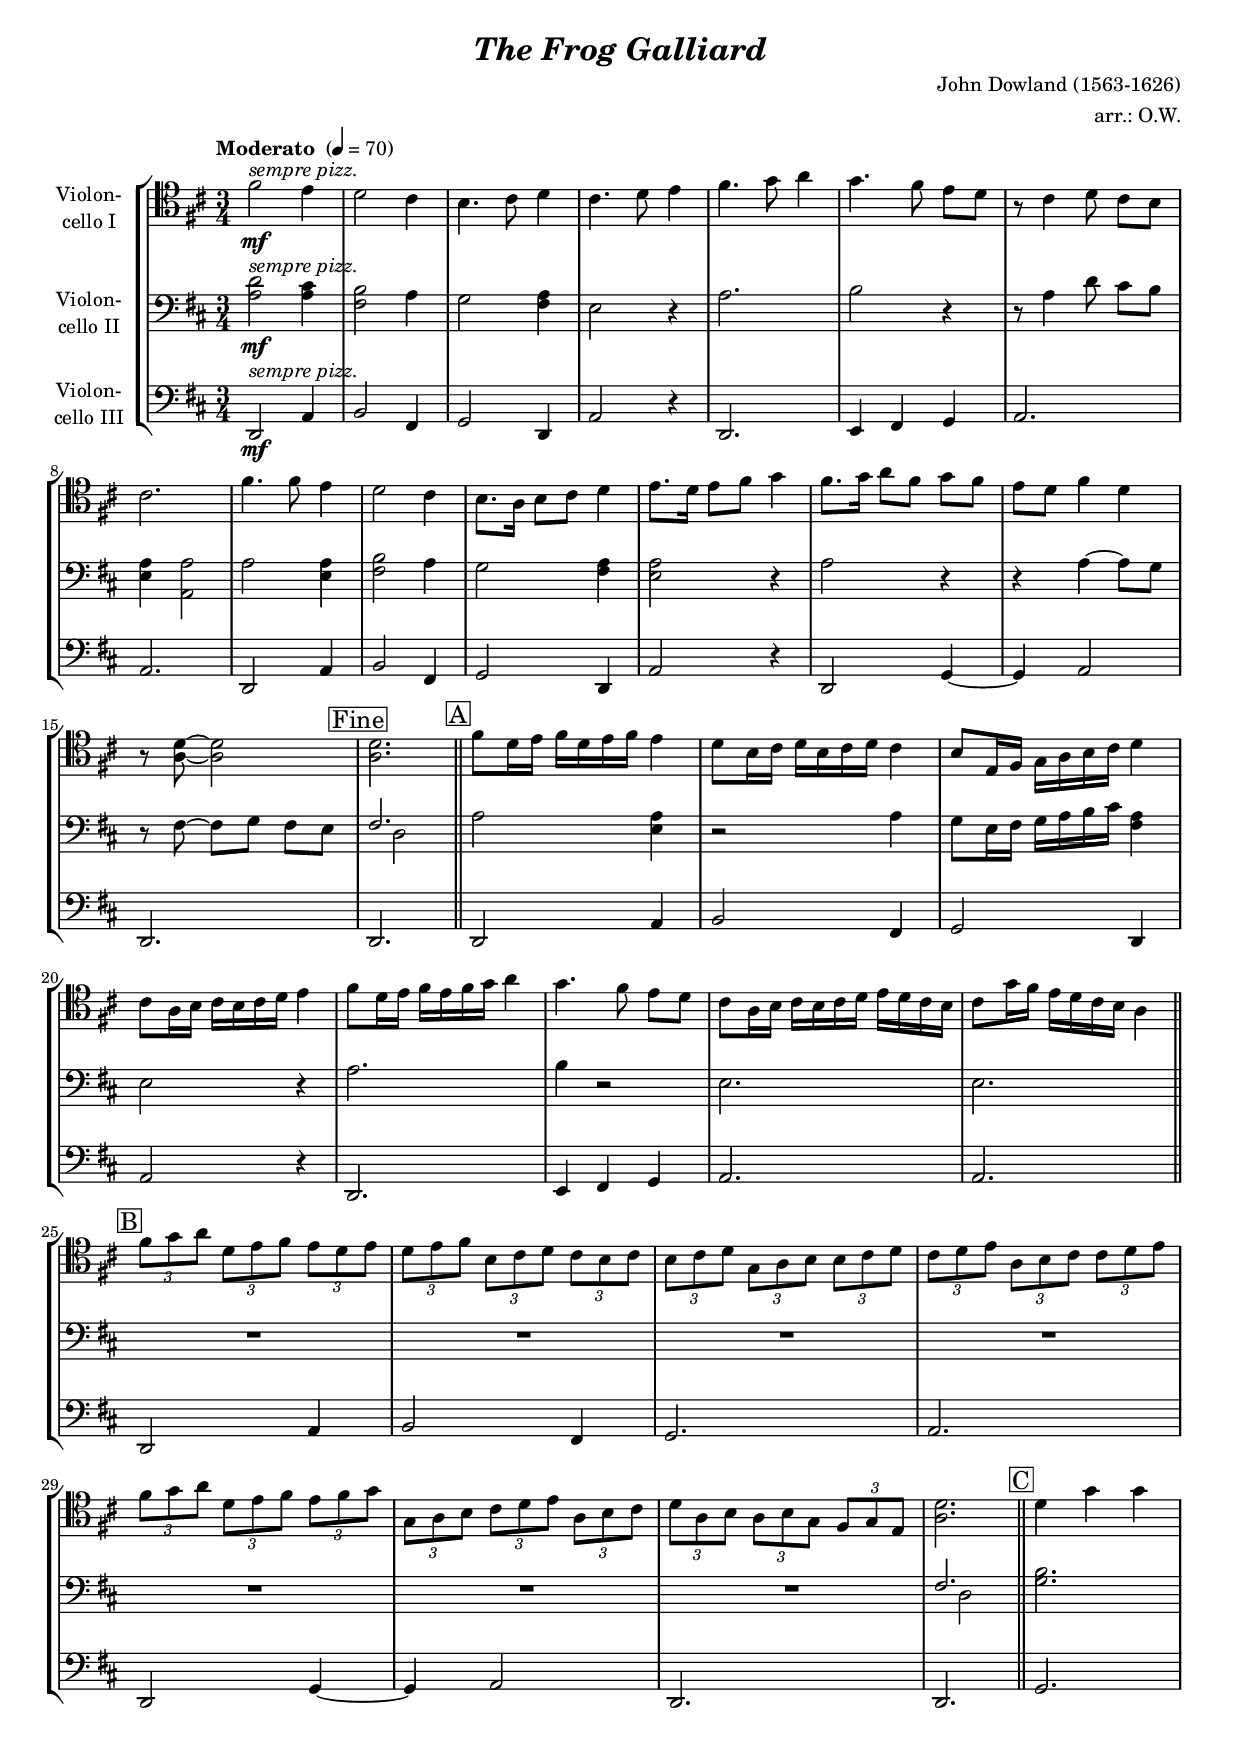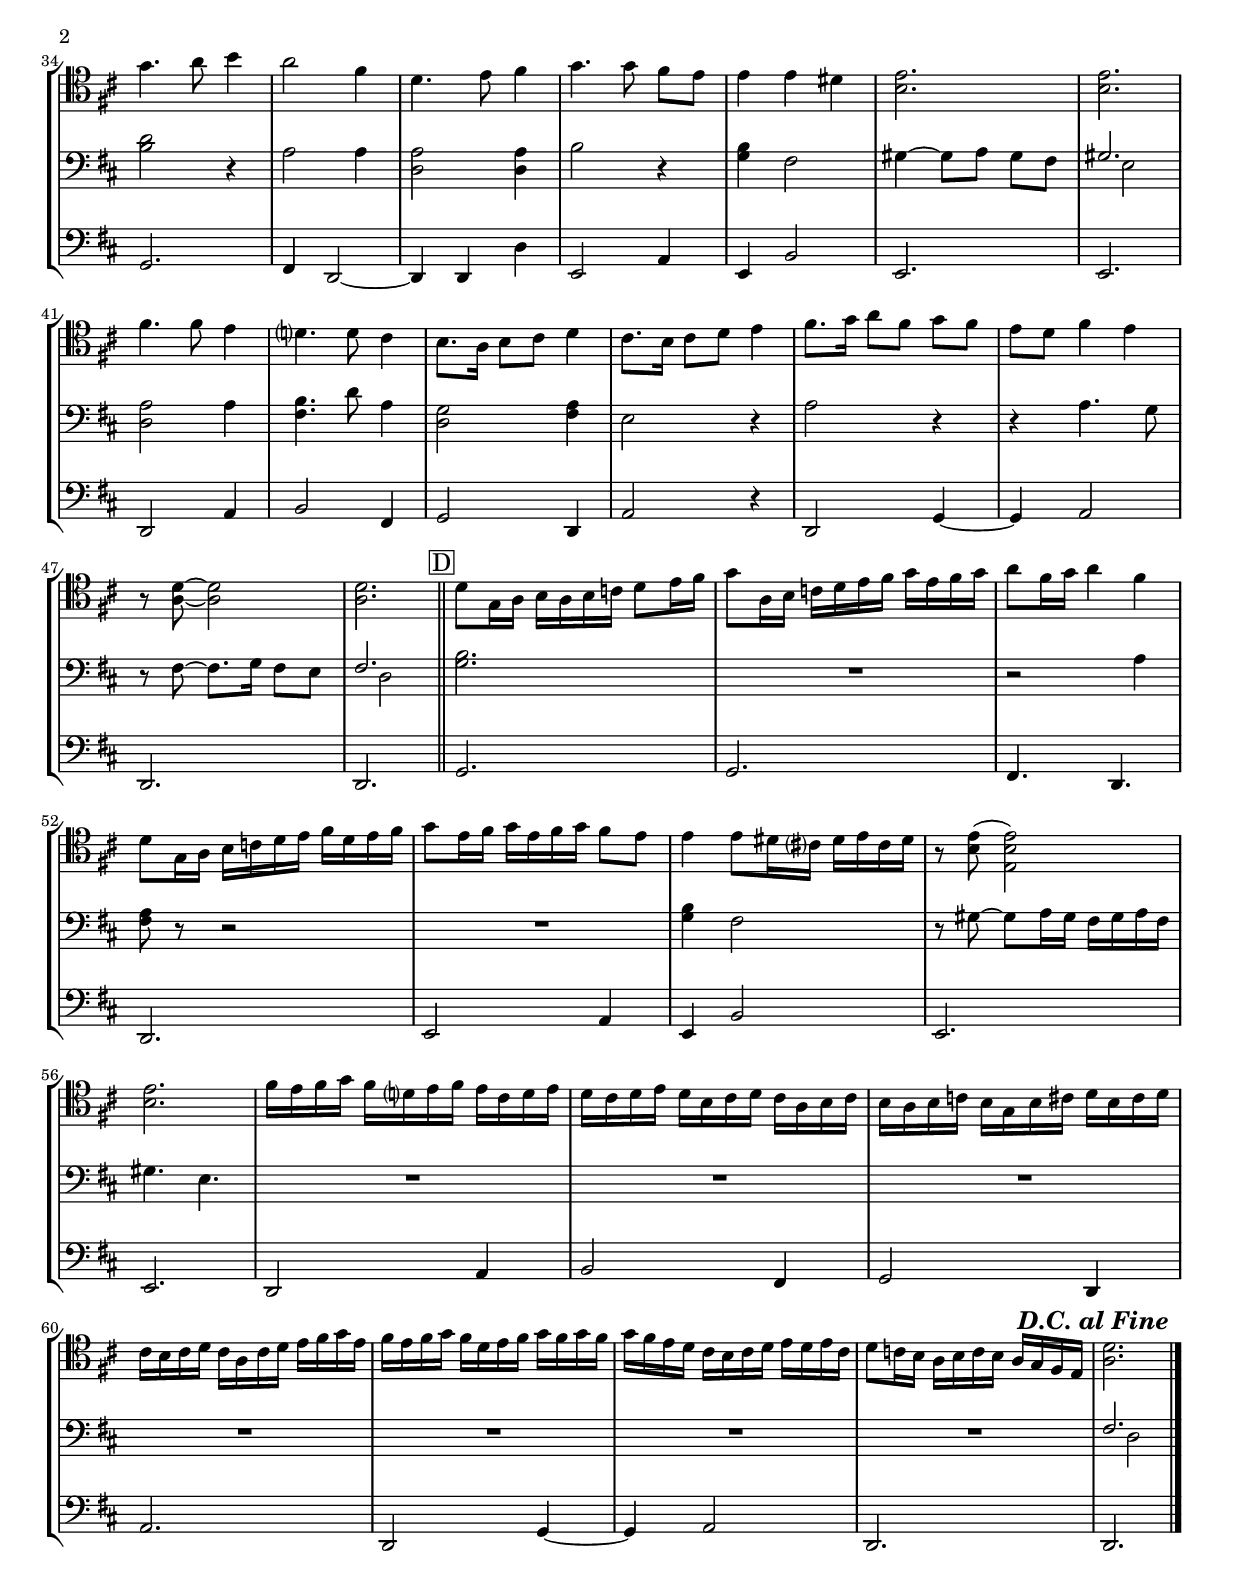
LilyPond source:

\version "2.14.2"
\include "deutsch.ly"

#(set-global-staff-size 17.25)

\header {
  title     = \markup \bold \italic "The Frog Galliard"
  composer  = "John Dowland (1563-1626)"
  arranger  = "arr.: O.W." 
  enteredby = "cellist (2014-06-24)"
}

voiceconsts = {
  \key d \major
  \time 3/4
  \clef "bass"
  \tempo "Moderato " 4=70
  %\numericTimeSignature
  \compressFullBarRests
  % Set default beaming for all staves
  \set Timing.beamExceptions = #'()
  \set Timing.baseMoment     = #(ly:make-moment 1 4)
  \set Timing.beatStructure  = #'(1 1 1)
  \set tupletSpannerDuration = #(ly:make-moment 1 4)
}

%mihi = "clarinet"
%milo = "bassoon"
mihi = "acoustic guitar (nylon)"
milo = "acoustic guitar (nylon)"

dcaf = \mark \markup \bold \italic "D.C. al Fine"
fine = \mark \markup \box "Fine"
sepi = \markup \italic "sempre pizz."

boxa = { \bar "||" \mark \markup \box "A" }
boxb = { \bar "||" \mark \markup \box "B" }
boxc = { \bar "||" \mark \markup \box "C" }
boxd = { \bar "||" \mark \markup \box "D" }

va = \relative c' {
   \voiceconsts
   \clef "tenor"

   fis2\mf^\sepi e4
   d2 cis4
   h4. cis8 d4
   cis4. d8 e4
   fis4. g8 a4
   g4. fis8 e d

   r cis4 d8 cis h
   cis2.
   fis4. fis8 e4
   d2 cis4
   h8. a16 h8 cis d4
   e8.d16 e8 fis g4

   fis8. g16 a8 fis g fis
   e d fis4 d
   r8 <a d>~ <a d>2
   \fine <a d>2. \boxa
   fis'8 d16 e fis d e fis e4

   d8 h16 cis d h cis d cis4
   h8 e,16 fis g a h cis d4
   cis8 a16 h cis h cis d e4
   fis8 d16 e fis e fis g a4

   g4. fis8 e d
   cis a16 h cis h cis d e d cis h
   cis8 g'16 fis e d cis h a4 \boxb
   \times 2/3 { fis'8 g a d, e fis e d e }

   \times 2/3 { d e fis h, cis d cis h cis }
   \times 2/3 { h cis d g, a h h cis d }
   \times 2/3 { cis d e a, h cis cis d e }
   \times 2/3 { fis g a d, e fis e fis g }

   \times 2/3 { g, a h cis d e a, h cis }
   \times 2/3 { d a h a h g fis g e }
   <a d>2. \boxc
   d4 g g
   g4. a8 h4

   a2 fis4
   d4. e8 fis4
   g4. g8 fis e
   e4 e dis
   <h e>2.
   <h e>

   fis'4. fis8 e4
   d?4. d8 cis4
   h8. a16 h8 cis d4
   cis8. h16 cis8 d e4
   fis8. g16 a8 fis g fis

   e d fis4 e
   r8 <a, d>~ <a d>2
   <a d>2. \boxd
   d8 g,16 a h a h c d8 e16 fis

   g8 a,16 h c d e fis g e fis g
   a8 fis16 g a4 fis
   d8 g,16 a h c d e fis d e fis
   g8 e16 fis g e fis g fis8 e

   e4 e8 dis16 cis? dis e cis dis
   r8 <h e>( <e, h' e>2)
   <h' e>2.
   fis'16 e fis g fis d? e fis e cis d e

   d cis d e d h cis d cis a h cis
   h a h c h g h cis d h cis d
   cis h cis d cis a cis d e fis g e

   fis e fis g fis d e fis g fis g fis
   g fis e d cis h cis d e d e cis
   d8 c16 h a h c h a g fis e
   \dcaf <a d>2. \bar "|."
}

vb = \relative c' {
   \voiceconsts

   <a d>2\mf^\sepi <a cis>4
   <fis h>2 a4
   g2 <fis a>4
   e2 r4
   a2.
   h2 r4

   r8 a4 d8 cis h
   <e, a>4 <a, a'>2
   a' <e a>4
   <fis h>2 a4
   g2 <fis a>4
   <e a>2 r4

   a2 r4
   r a~ a8 g
   r fis~ fis g fis e
   \fine << fis2. \\ { s4 d2 } >> \boxa
   a' <e a>4

   r2 a4
   g8 e16 fis g a h cis <fis, a>4
   e2 r4
   a2.

   h4 r2
   e,2.
   e \boxb
   R2.*7
   << fis2. \\ { s4 d2 } >>
   <g h>2.
   <h d>2 r4

   a2 a4
   <d, a'>2 <d a'>4
   h'2 r4
   <g h> fis2
   gis4~ gis8 a gis fis
   << gis2. \\ { s4 e2 } >>

   <d a'> a'4
   <fis h>4. d'8 a4
   <d, g>2 <fis a>4
   e2 r4
   a2 r4

   r a4. g8
   r fis~ fis8. g16 fis8 e
   << fis2. \\ { s4 d2 } >> \boxd
   <g h>2.

   R2.
   r2 a4
   <fis a>8 r r2
   R2.

   <g h>4 fis2
   r8 gis~ gis a16 gis fis gis a fis
   gis4. e
   R2.*7
   \dcaf << fis2. \\ { s4 d2 } >> \bar "|."
}

vc = \relative c, {
   \voiceconsts

   d2\mf^\sepi a'4
   h2 fis4
   g2 d4
   a'2 r4
   d,2.
   e4 fis g

   a2.
   a
   d,2 a'4
   h2 fis4
   g2 d4
   a'2 r4

   d,2 g4~
   g a2
   d,2.
   \fine d \boxa
   d2 a'4

   h2 fis4
   g2 d4
   a'2 r4
   d,2.

   e4 fis g
   a2.
   a \boxb
   d,2 a'4

   h2 fis4
   g2.
   a
   d,2 g4~

   g a2
   d,2.
   d \boxc
   g
   g

   fis4 d2~
   d4 d d'
   e,2 a4
   e h'2
   e,2.
   e

   d2 a'4
   h2 fis4
   g2 d4
   a'2 r4
   d,2
   g4~

   g a2
   d,2.
   d \boxd
   g

   g
   fis4. d
   d2.
   e2 a4

   e h'2
   e,2.
   e
   d2 a'4

   h2 fis4
   g2 d4
   a'2.

   d,2 g4~
   g a2
   d,2.
   \dcaf d\bar "|."
}


music = \new StaffGroup <<
      \new Staff {
        \set Staff.midiInstrument = \mihi
        \set Staff.instrumentName = \markup \center-column { "Violon-" "cello I" }
        \transpose d d { \va }
      }

      \new Staff {
        \set Staff.midiInstrument = \milo
        \set Staff.instrumentName = \markup \center-column { "Violon-" "cello II" }
        \transpose d d { \vb }
      }

      \new Staff {
        \set Staff.midiInstrument = \milo
        \set Staff.instrumentName = \markup \center-column { "Violon-" "cello III" }
        \transpose d d { \vc }
      }
>>

\book {
  \score {
   \music
    \layout {}
  }

  \score {
    \unfoldRepeats \music

    \midi {
      \context {
        \Score
      }
    }
  }
}
